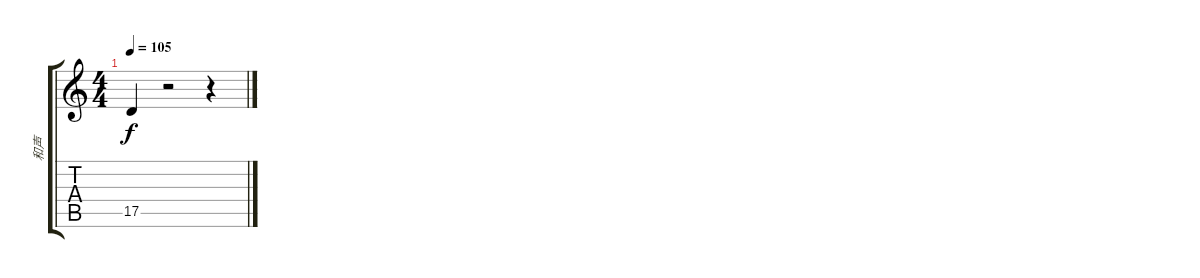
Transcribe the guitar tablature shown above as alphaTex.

\track ("和声" "和声") {instrument lead6voice}
\staff {score tabs}
\tuning (E4 B3 G3 D3 A2 E2) {hide}
\ts (4 4)
\tempo 105
\clef g2
\ks c
17.5{t}.4{dy f} r.2 r.4
